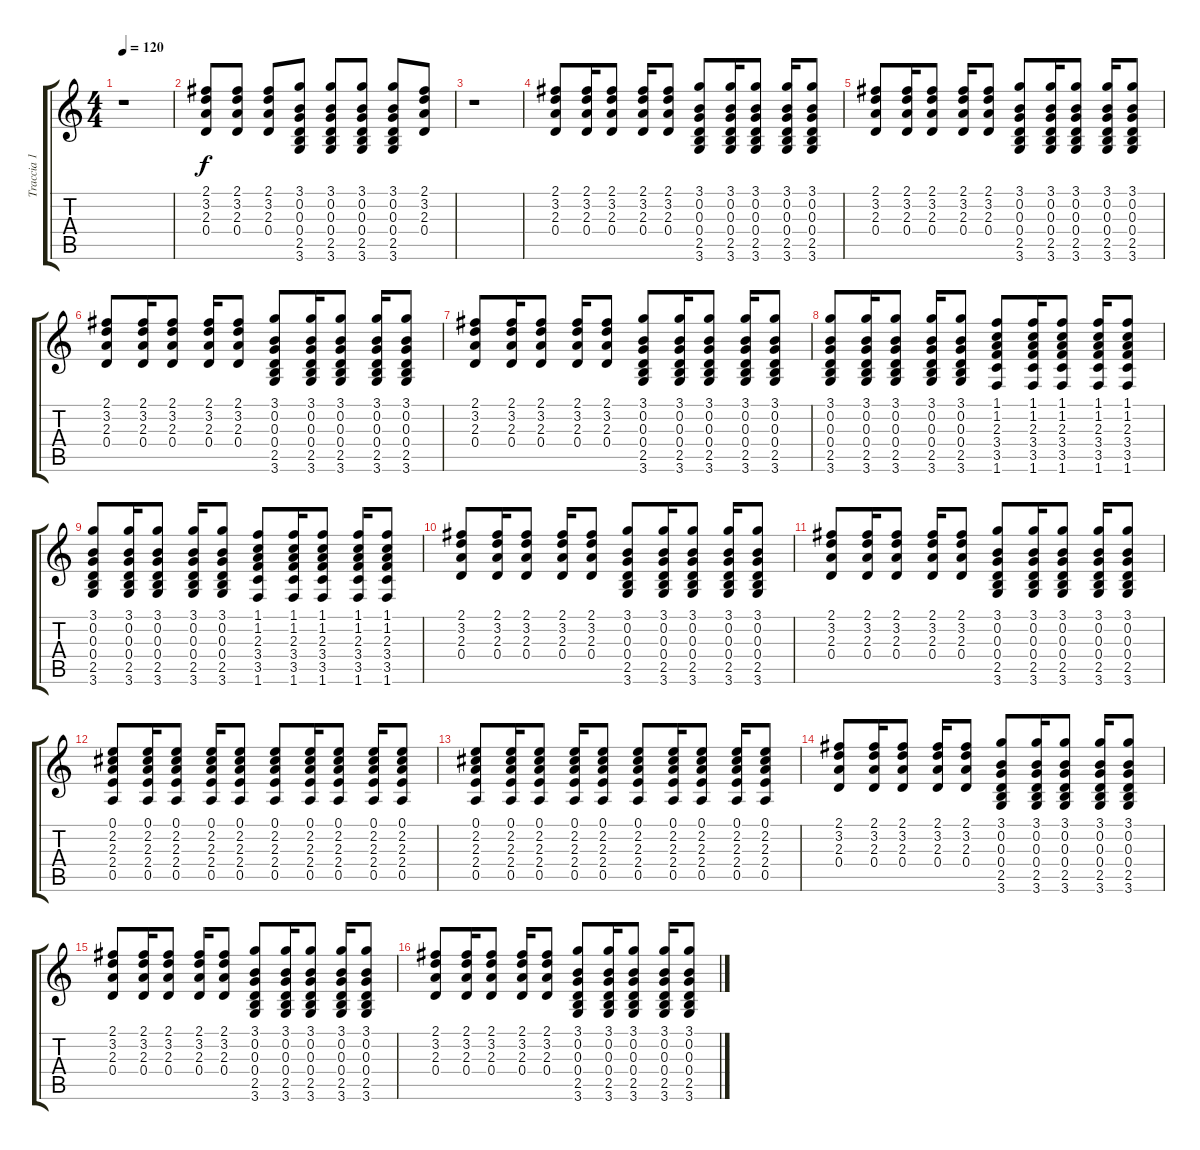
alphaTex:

\track ("Traccia 1" "Traccia 1") {instrument distortionguitar}
\staff {score tabs}
\tuning (E4 B3 G3 D3 A2 E2) {hide}
\ts (4 4)
\tempo 120
\clef g2
\ks c
r.1{dy f} |
(2.1 3.2 2.3 0.4).8 (2.1 3.2 2.3 0.4).8 (2.1 3.2 2.3 0.4).8 (3.1 0.2 0.3 0.4 2.5 3.6).8 (3.1 0.2 0.3 0.4 2.5 3.6).8 (3.1 0.2 0.3 0.4 2.5 3.6).8 (3.1 0.2 0.3 0.4 2.5 3.6).8 (2.1 3.2 2.3 0.4).8 |
r.1 |
(2.1 3.2 2.3 0.4).8 (2.1 3.2 2.3 0.4).16 (2.1 3.2 2.3 0.4).8 (2.1 3.2 2.3 0.4).16 (2.1 3.2 2.3 0.4).8 (3.1 0.2 0.3 0.4 2.5 3.6).8 (3.1 0.2 0.3 0.4 2.5 3.6).16 (3.1 0.2 0.3 0.4 2.5 3.6).8 (3.1 0.2 0.3 0.4 2.5 3.6).16 (3.1 0.2 0.3 0.4 2.5 3.6).8 |
(2.1 3.2 2.3 0.4).8 (2.1 3.2 2.3 0.4).16 (2.1 3.2 2.3 0.4).8 (2.1 3.2 2.3 0.4).16 (2.1 3.2 2.3 0.4).8 (3.1 0.2 0.3 0.4 2.5 3.6).8 (3.1 0.2 0.3 0.4 2.5 3.6).16 (3.1 0.2 0.3 0.4 2.5 3.6).8 (3.1 0.2 0.3 0.4 2.5 3.6).16 (3.1 0.2 0.3 0.4 2.5 3.6).8 |
(2.1 3.2 2.3 0.4).8 (2.1 3.2 2.3 0.4).16 (2.1 3.2 2.3 0.4).8 (2.1 3.2 2.3 0.4).16 (2.1 3.2 2.3 0.4).8 (3.1 0.2 0.3 0.4 2.5 3.6).8 (3.1 0.2 0.3 0.4 2.5 3.6).16 (3.1 0.2 0.3 0.4 2.5 3.6).8 (3.1 0.2 0.3 0.4 2.5 3.6).16 (3.1 0.2 0.3 0.4 2.5 3.6).8 |
(2.1 3.2 2.3 0.4).8 (2.1 3.2 2.3 0.4).16 (2.1 3.2 2.3 0.4).8 (2.1 3.2 2.3 0.4).16 (2.1 3.2 2.3 0.4).8 (3.1 0.2 0.3 0.4 2.5 3.6).8 (3.1 0.2 0.3 0.4 2.5 3.6).16 (3.1 0.2 0.3 0.4 2.5 3.6).8 (3.1 0.2 0.3 0.4 2.5 3.6).16 (3.1 0.2 0.3 0.4 2.5 3.6).8 |
(3.1 0.2 0.3 0.4 2.5 3.6).8 (3.1 0.2 0.3 0.4 2.5 3.6).16 (3.1 0.2 0.3 0.4 2.5 3.6).8 (3.1 0.2 0.3 0.4 2.5 3.6).16 (3.1 0.2 0.3 0.4 2.5 3.6).8 (1.1 1.2 2.3 3.4 3.5 1.6).8 (1.1 1.2 2.3 3.4 3.5 1.6).16 (1.1 1.2 2.3 3.4 3.5 1.6).8 (1.1 1.2 2.3 3.4 3.5 1.6).16 (1.1 1.2 2.3 3.4 3.5 1.6).8 |
(3.1 0.2 0.3 0.4 2.5 3.6).8 (3.1 0.2 0.3 0.4 2.5 3.6).16 (3.1 0.2 0.3 0.4 2.5 3.6).8 (3.1 0.2 0.3 0.4 2.5 3.6).16 (3.1 0.2 0.3 0.4 2.5 3.6).8 (1.1 1.2 2.3 3.4 3.5 1.6).8 (1.1 1.2 2.3 3.4 3.5 1.6).16 (1.1 1.2 2.3 3.4 3.5 1.6).8 (1.1 1.2 2.3 3.4 3.5 1.6).16 (1.1 1.2 2.3 3.4 3.5 1.6).8 |
(2.1 3.2 2.3 0.4).8 (2.1 3.2 2.3 0.4).16 (2.1 3.2 2.3 0.4).8 (2.1 3.2 2.3 0.4).16 (2.1 3.2 2.3 0.4).8 (3.1 0.2 0.3 0.4 2.5 3.6).8 (3.1 0.2 0.3 0.4 2.5 3.6).16 (3.1 0.2 0.3 0.4 2.5 3.6).8 (3.1 0.2 0.3 0.4 2.5 3.6).16 (3.1 0.2 0.3 0.4 2.5 3.6).8 |
(2.1 3.2 2.3 0.4).8 (2.1 3.2 2.3 0.4).16 (2.1 3.2 2.3 0.4).8 (2.1 3.2 2.3 0.4).16 (2.1 3.2 2.3 0.4).8 (3.1 0.2 0.3 0.4 2.5 3.6).8 (3.1 0.2 0.3 0.4 2.5 3.6).16 (3.1 0.2 0.3 0.4 2.5 3.6).8 (3.1 0.2 0.3 0.4 2.5 3.6).16 (3.1 0.2 0.3 0.4 2.5 3.6).8 |
(0.1 2.2 2.3 2.4 0.5).8 (0.1 2.2 2.3 2.4 0.5).16 (0.1 2.2 2.3 2.4 0.5).8 (0.1 2.2 2.3 2.4 0.5).16 (0.1 2.2 2.3 2.4 0.5).8 (0.1 2.2 2.3 2.4 0.5).8 (0.1 2.2 2.3 2.4 0.5).16 (0.1 2.2 2.3 2.4 0.5).8 (0.1 2.2 2.3 2.4 0.5).16 (0.1 2.2 2.3 2.4 0.5).8 |
(0.1 2.2 2.3 2.4 0.5).8 (0.1 2.2 2.3 2.4 0.5).16 (0.1 2.2 2.3 2.4 0.5).8 (0.1 2.2 2.3 2.4 0.5).16 (0.1 2.2 2.3 2.4 0.5).8 (0.1 2.2 2.3 2.4 0.5).8 (0.1 2.2 2.3 2.4 0.5).16 (0.1 2.2 2.3 2.4 0.5).8 (0.1 2.2 2.3 2.4 0.5).16 (0.1 2.2 2.3 2.4 0.5).8 |
(2.1 3.2 2.3 0.4).8 (2.1 3.2 2.3 0.4).16 (2.1 3.2 2.3 0.4).8 (2.1 3.2 2.3 0.4).16 (2.1 3.2 2.3 0.4).8 (3.1 0.2 0.3 0.4 2.5 3.6).8 (3.1 0.2 0.3 0.4 2.5 3.6).16 (3.1 0.2 0.3 0.4 2.5 3.6).8 (3.1 0.2 0.3 0.4 2.5 3.6).16 (3.1 0.2 0.3 0.4 2.5 3.6).8 |
(2.1 3.2 2.3 0.4).8 (2.1 3.2 2.3 0.4).16 (2.1 3.2 2.3 0.4).8 (2.1 3.2 2.3 0.4).16 (2.1 3.2 2.3 0.4).8 (3.1 0.2 0.3 0.4 2.5 3.6).8 (3.1 0.2 0.3 0.4 2.5 3.6).16 (3.1 0.2 0.3 0.4 2.5 3.6).8 (3.1 0.2 0.3 0.4 2.5 3.6).16 (3.1 0.2 0.3 0.4 2.5 3.6).8 |
(2.1 3.2 2.3 0.4).8 (2.1 3.2 2.3 0.4).16 (2.1 3.2 2.3 0.4).8 (2.1 3.2 2.3 0.4).16 (2.1 3.2 2.3 0.4).8 (3.1 0.2 0.3 0.4 2.5 3.6).8 (3.1 0.2 0.3 0.4 2.5 3.6).16 (3.1 0.2 0.3 0.4 2.5 3.6).8 (3.1 0.2 0.3 0.4 2.5 3.6).16 (3.1 0.2 0.3 0.4 2.5 3.6).8
